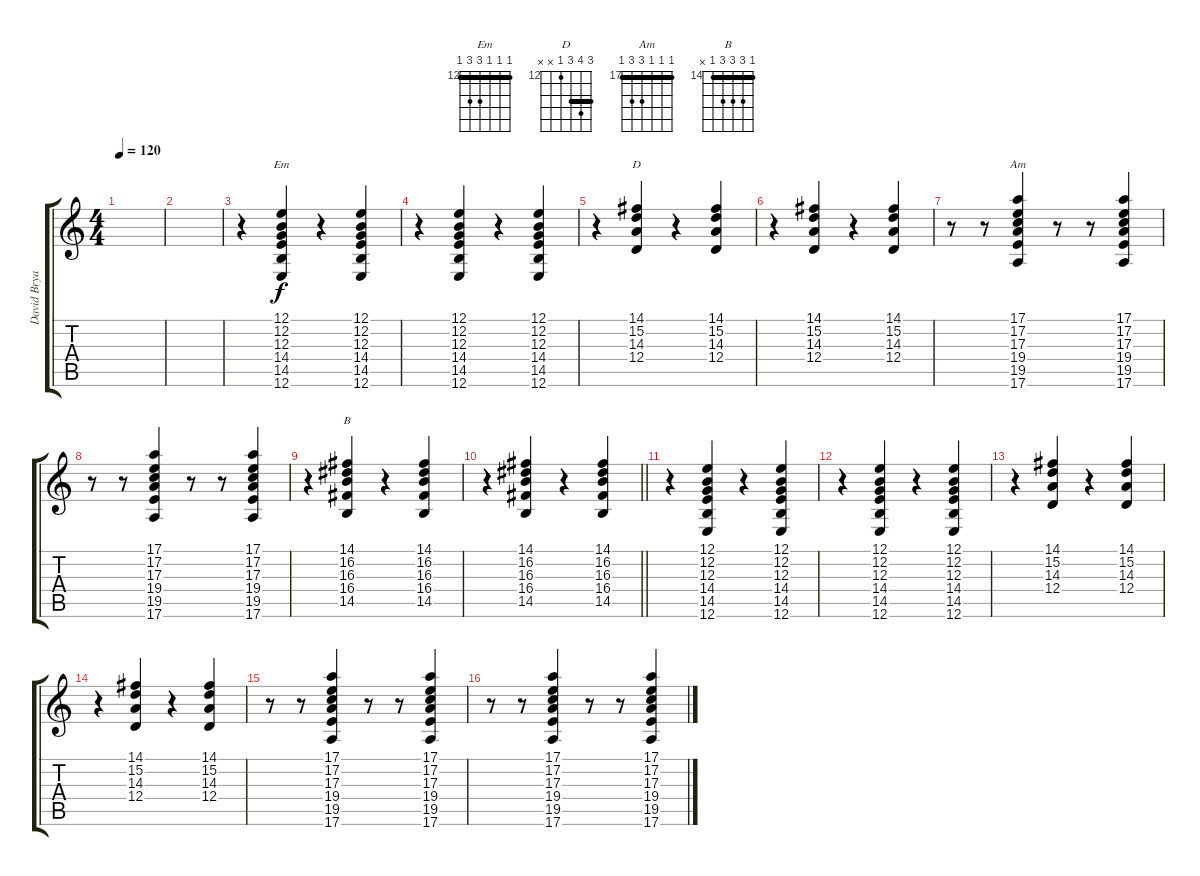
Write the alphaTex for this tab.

\track ("David Bryan (Synths)" "David Brya") {instrument lead2sawtooth}
\staff {score tabs}
\tuning (E4 B3 G3 D3 A2 E2) {hide}
\chord ("Em" 12 12 12 14 14 12) {firstfret 12 barre 12}
\chord ("D" 14 15 14 12 x x) {firstfret 12 barre 14}
\chord ("Am" 17 17 17 19 19 17) {firstfret 17 barre 17}
\chord ("B" 14 16 16 16 14 x) {firstfret 14 barre 14}
\ts (4 4)
\tempo 120
\clef g2
\ks c
|
|
r.4 (12.1 12.2 12.3 14.4 14.5 12.6).4{ch "Em"} r.4 (12.1 12.2 12.3 14.4 14.5 12.6).4 |
r.4 (12.1 12.2 12.3 14.4 14.5 12.6).4 r.4 (12.1 12.2 12.3 14.4 14.5 12.6).4 |
r.4 (14.1 15.2 14.3 12.4).4{ch "D"} r.4 (14.1 15.2 14.3 12.4).4 |
r.4 (14.1 15.2 14.3 12.4).4 r.4 (14.1 15.2 14.3 12.4).4 |
r.8 r.8 (17.1 17.2 17.3 19.4 19.5 17.6).4{ch "Am"} r.8 r.8 (17.1 17.2 17.3 19.4 19.5 17.6).4 |
r.8 r.8 (17.1 17.2 17.3 19.4 19.5 17.6).4 r.8 r.8 (17.1 17.2 17.3 19.4 19.5 17.6).4 |
r.4 (14.1 16.2 16.3 16.4 14.5).4{ch "B"} r.4 (14.1 16.2 16.3 16.4 14.5).4 |
\barLineRight lightlight
r.4 (14.1 16.2 16.3 16.4 14.5).4 r.4 (14.1 16.2 16.3 16.4 14.5).4 |
r.4 (12.1 12.2 12.3 14.4 14.5 12.6).4 r.4 (12.1 12.2 12.3 14.4 14.5 12.6).4 |
r.4 (12.1 12.2 12.3 14.4 14.5 12.6).4 r.4 (12.1 12.2 12.3 14.4 14.5 12.6).4 |
r.4 (14.1 15.2 14.3 12.4).4 r.4 (14.1 15.2 14.3 12.4).4 |
r.4 (14.1 15.2 14.3 12.4).4 r.4 (14.1 15.2 14.3 12.4).4 |
r.8 r.8 (17.1 17.2 17.3 19.4 19.5 17.6).4 r.8 r.8 (17.1 17.2 17.3 19.4 19.5 17.6).4 |
r.8 r.8 (17.1 17.2 17.3 19.4 19.5 17.6).4 r.8 r.8 (17.1 17.2 17.3 19.4 19.5 17.6).4
